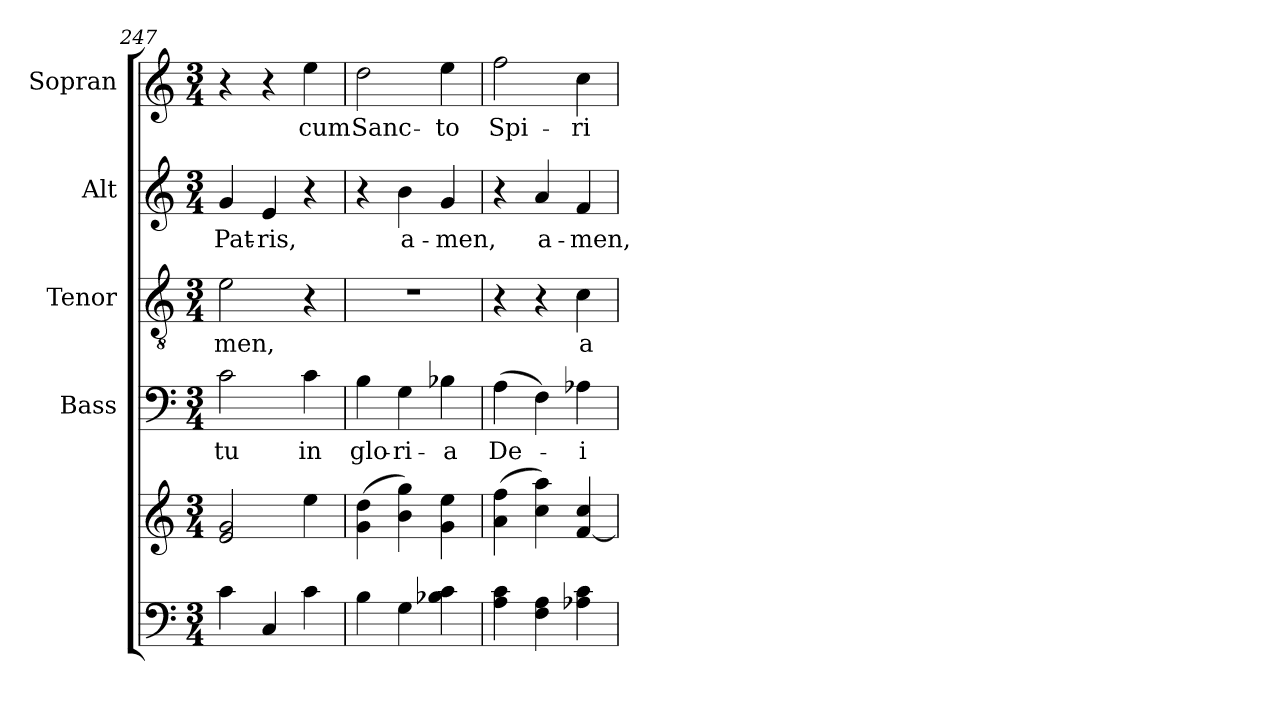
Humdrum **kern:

**kern	**kern	**kern	**text	**kern	**text	**kern	**text	**kern	**text
*part5	*part5	*part4	*part4	*part3	*part3	*part2	*part2	*part1	*part1
*staff6	*staff5	*staff4	*staff4	*staff3	*staff3	*staff2	*staff2	*staff1	*staff1
*	*	*I"Bass	*	*I"Tenor	*	*I"Alt	*	*I"Sopran	*
*	*	*I'B.	*	*I'T.	*	*I'A.	*	*I'S.	*
*clefF4	*clefG2	*clefF4	*	*clefGv2	*	*clefG2	*	*clefG2	*
*k[]	*k[]	*k[]	*	*k[]	*	*k[]	*	*k[]	*
*C:	*C:	*C:	*	*C:	*	*C:	*	*C:	*
*M3/4	*M3/4	*M3/4	*	*M3/4	*	*M3/4	*	*M3/4	*
=247	=247	=247	=247	=247	=247	=247	=247	=247	=247
!	!	!	!LO:LY:b	!	!LO:LY:b	!	!LO:LY:b	!	!
4c\	2e/ 2g/	2c\	-tu	2e\	-men,	4g/	Pat-	4r	.
!	!	!	!	!	!	!	!LO:LY:b	!	!
4C/	.	.	.	.	.	4e/	-ris,	4r	.
!	!	!	!LO:LY:b	!	!	!	!	!	!LO:LY:b
4c\	4ee\	4c\	in	4r	.	4r	.	4ee\	cum
=248	=248	=248	=248	=248	=248	=248	=248	=248	=248
!	!	!	!LO:LY:b	!	!	!	!	!	!LO:LY:b
4B\	(>4g\ 4dd\	4B\	glo-	2.r	.	4r	.	2dd\	Sanc-
!	!	!	!LO:LY:b	!	!	!	!LO:LY:b	!	!
4G\	4b\ 4gg\)	4G\	-ri-	.	.	4b\	a-	.	.
!	!	!	!LO:LY:b	!	!	!	!LO:LY:b	!	!LO:LY:b
4B-X\ 4c\	4g\ 4ee\	4B-X\	-a	.	.	4g/	-men,	4ee\	-to
=249	=249	=249	=249	=249	=249	=249	=249	=249	=249
!	!	!	!LO:LY:b	!	!	!	!	!	!LO:LY:b
4A\ 4c\	(>4a\ 4ff\	(>4A\	De-	4r	.	4r	.	2ff\	Spi-
!	!	!	!	!	!	!	!LO:LY:b	!	!
4F\ 4A\	4cc\ 4aa\)	4F\)	.	4r	.	4a/	a-	.	.
!	!	!	!LO:LY:b	!	!LO:LY:b	!	!LO:LY:b	!	!LO:LY:b
4A-X\ 4c\	[4f/ 4cc/	4A-X\	-i	4c\	a-	4f/	-men,	4cc\	-ri-
=	=	=	=	=	=	=	=	=	=
*-	*-	*-	*-	*-	*-	*-	*-	*-	*-
